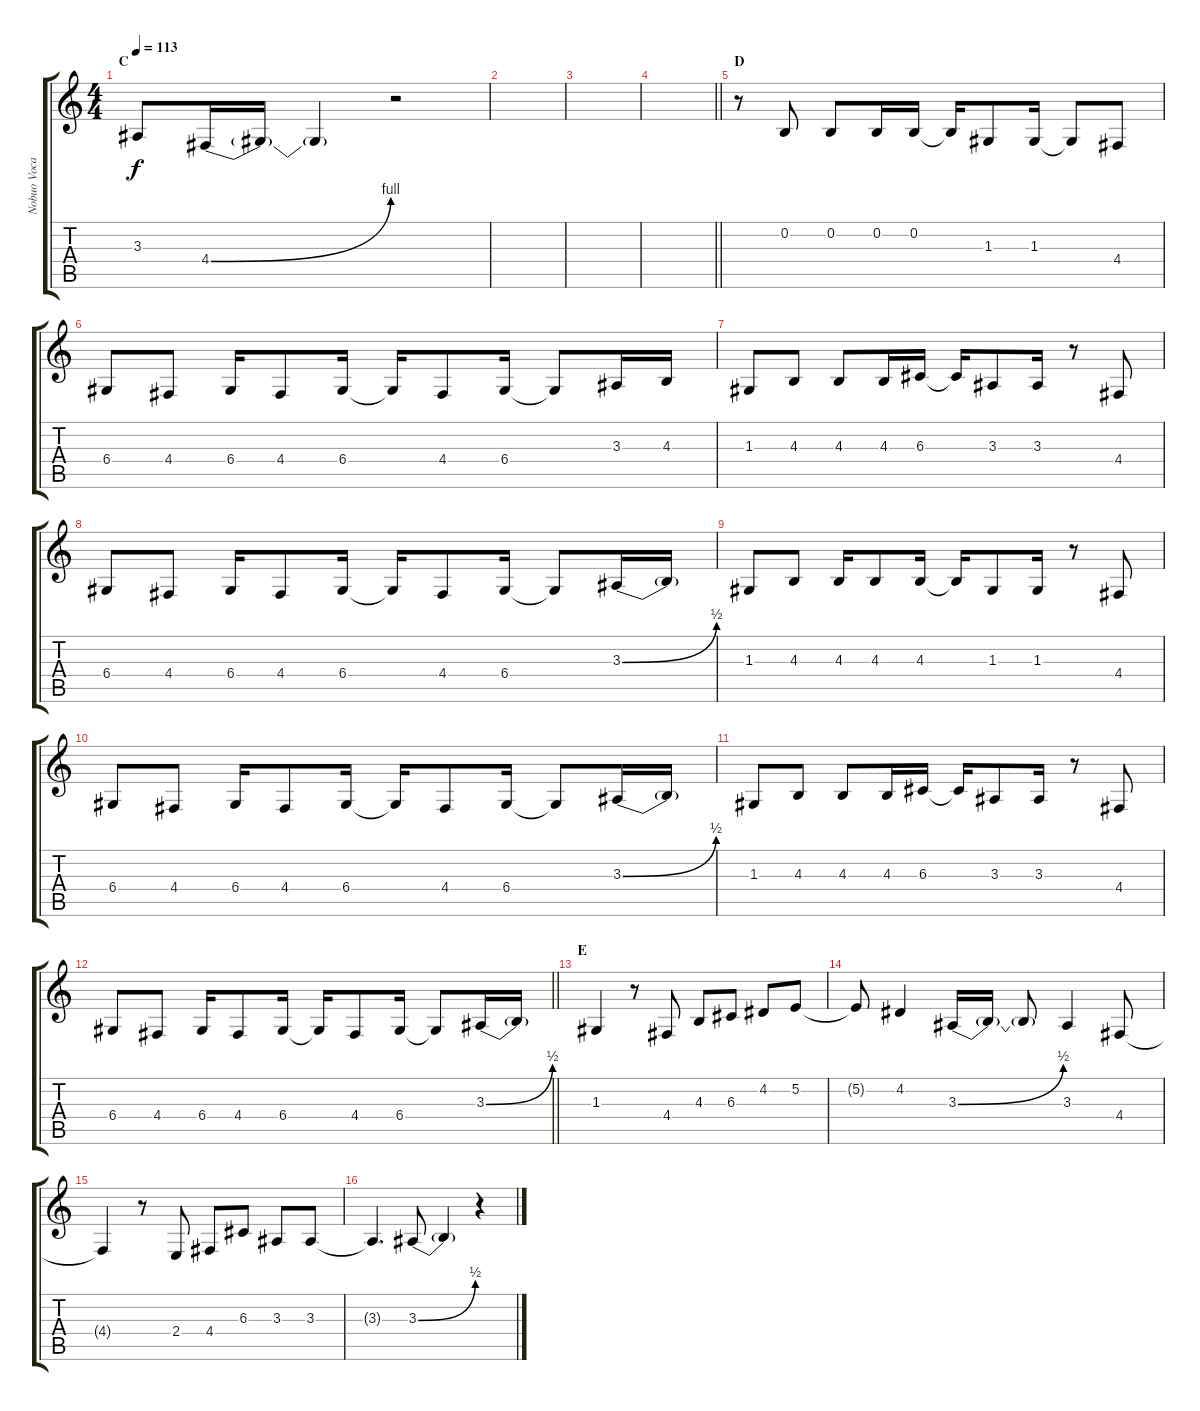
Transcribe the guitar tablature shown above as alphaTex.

\track ("Nobuo Vocals" "Nobuo Voca") {instrument tenorsax}
\staff {score tabs}
\tuning (E4 B3 G3 D3 A2 E2) {hide}
\ts (4 4)
\section ("" "C")
\tempo 113
\clef g2
\ks c
3.3{t}.8{dy f} 4.4{be (bend 0 0 60 4)}.16 4.4{t}.16 4.4{t}.4 r.2 |
|
|
\barLineRight lightlight
|
\section ("" "D")
r.8 0.2.8 0.2.8 0.2.16 0.2.16 0.2{t}.16 1.3.8 1.3.16 1.3{t}.8 4.4.8 |
6.4.8 4.4.8 6.4.16 4.4.8 6.4.16 6.4{t}.16 4.4.8 6.4.16 6.4{t}.8 3.3.16 4.3.16 |
1.3.8 4.3.8 4.3.8 4.3.16 6.3.16 6.3{t}.16 3.3.8 3.3.16 r.8 4.4.8 |
6.4.8 4.4.8 6.4.16 4.4.8 6.4.16 6.4{t}.16 4.4.8 6.4.16 6.4{t}.8 3.3{be (bend 0 0 60 2)}.16 3.3{t}.16 |
1.3.8 4.3.8 4.3.16 4.3.8 4.3.16 4.3{t}.16 1.3.8 1.3.16 r.8 4.4.8 |
6.4.8 4.4.8 6.4.16 4.4.8 6.4.16 6.4{t}.16 4.4.8 6.4.16 6.4{t}.8 3.3{be (bend 0 0 60 2)}.16 3.3{t}.16 |
1.3.8 4.3.8 4.3.8 4.3.16 6.3.16 6.3{t}.16 3.3.8 3.3.16 r.8 4.4.8 |
\barLineRight lightlight
6.4.8 4.4.8 6.4.16 4.4.8 6.4.16 6.4{t}.16 4.4.8 6.4.16 6.4{t}.8 3.3{be (bend 0 0 60 2)}.16 3.3{t}.16 |
\section ("" "E")
1.3.4 r.8 4.4.8 4.3.8 6.3.8 4.2.8 5.2.8 |
5.2{t}.8 4.2.4 3.3{be (bend 0 0 60 2)}.16 3.3{t}.16 3.3{t}.8 3.3.4 4.4.8 |
4.4{t}.4 r.8 2.4.8 4.4.8 6.3.8 3.3.8 3.3.8 |
3.3{t}.4{d} 3.3{be (bend 0 0 60 2)}.8 3.3{t}.4 r.4
